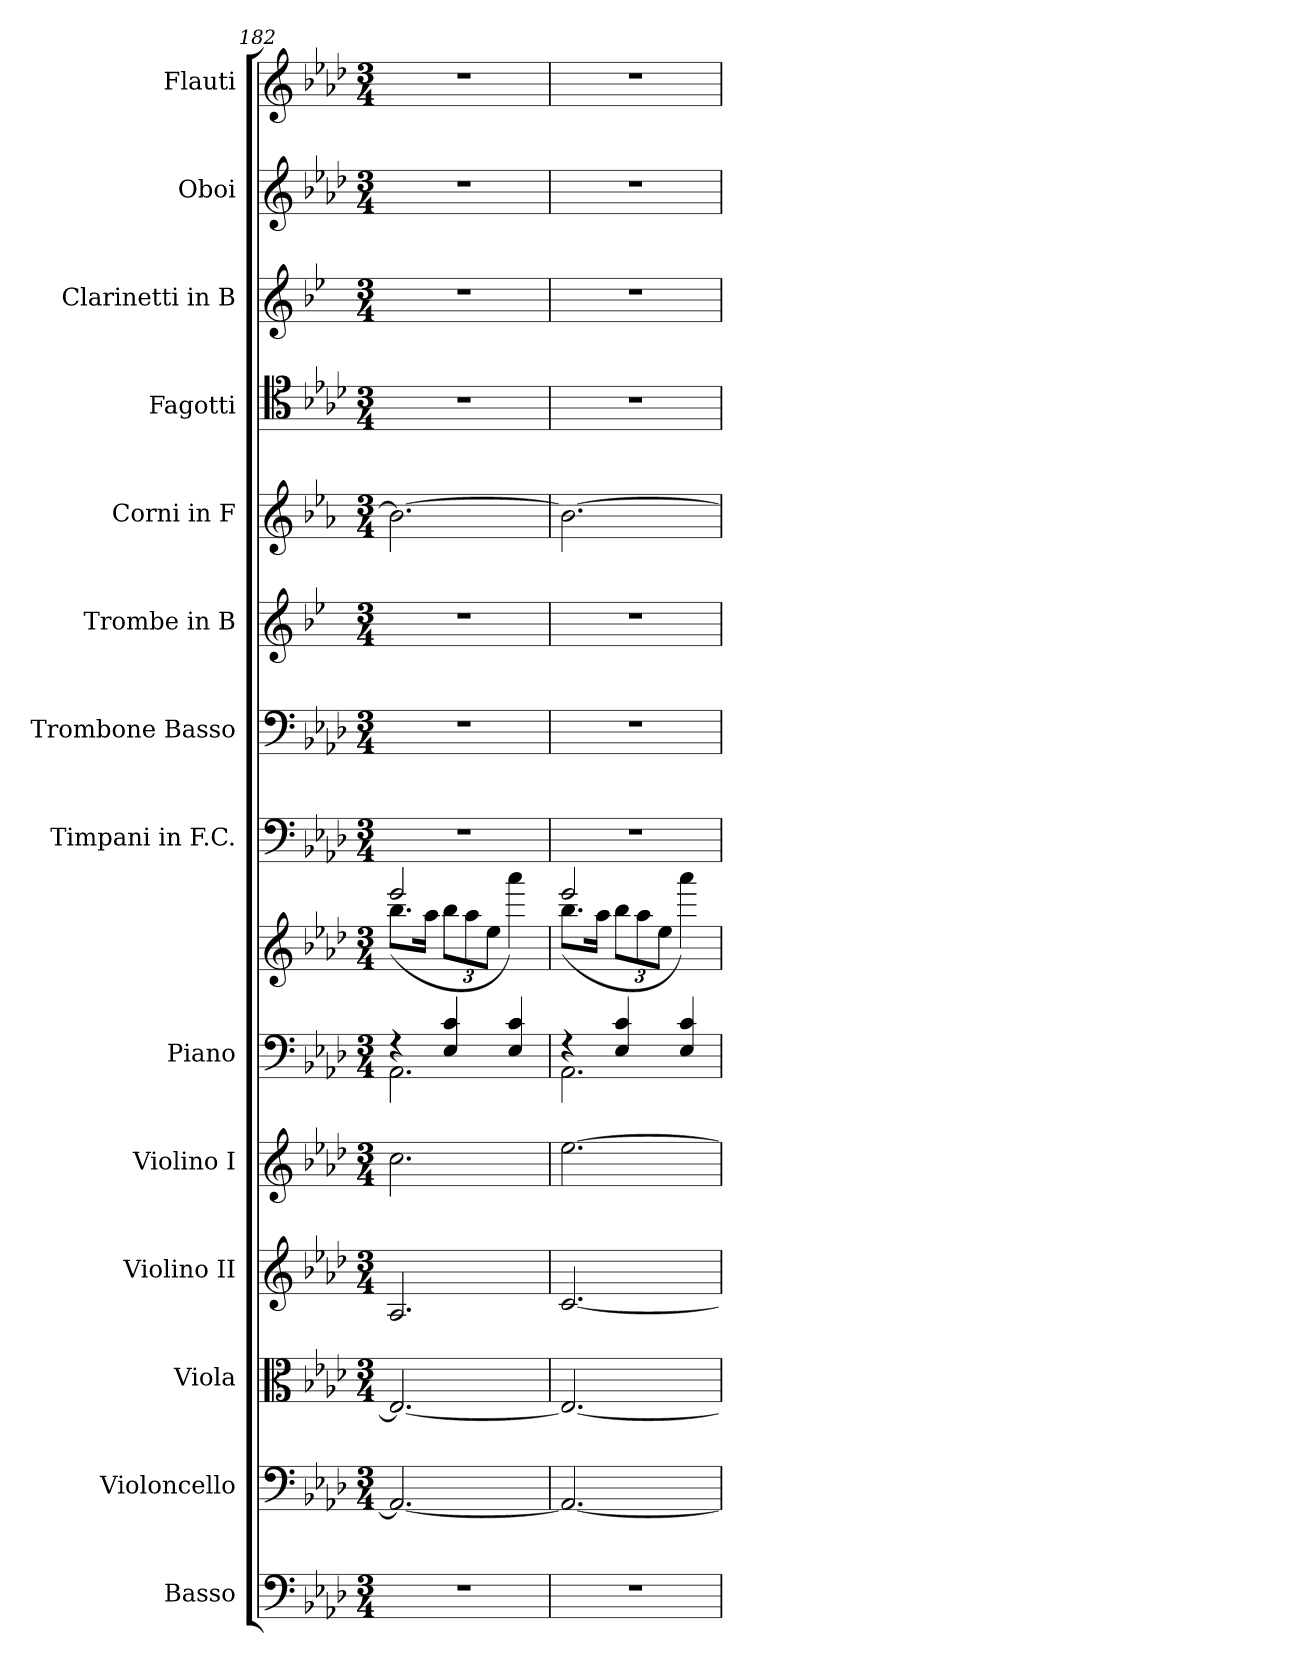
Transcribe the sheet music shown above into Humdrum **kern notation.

**kern	**kern	**kern	**kern	**kern	**kern	**kern	**kern	**kern	**kern	**kern	**kern	**kern	**kern	**kern
*part14	*part13	*part12	*part11	*part10	*part9	*part9	*part8	*part7	*part6	*part5	*part4	*part3	*part2	*part1
*staff15	*staff14	*staff13	*staff12	*staff11	*staff10	*staff9	*staff8	*staff7	*staff6	*staff5	*staff4	*staff3	*staff2	*staff1
*I"Basso	*I"Violoncello	*I"Viola	*I"Violino II	*I"Violino I	*I"Piano	*	*I"Timpani in F.C.	*I"Trombone Basso	*I"Trombe in B	*I"Corni in F	*I"Fagotti	*I"Clarinetti in B	*I"Oboi	*I"Flauti
*	*	*	*	*	*I'Pno.	*	*I'Timp.	*	*	*	*	*	*I'Ob.	*I'Fl.
*clefF4	*clefF4	*clefC3	*clefG2	*clefG2	*clefF4	*clefG2	*clefF4	*clefF4	*clefG2	*clefG2	*clefC4	*clefG2	*clefG2	*clefG2
*ITrd7c12	*	*	*	*	*	*	*	*	*ITrd1c2	*ITrd4c7	*	*ITrd1c2	*	*
*k[b-e-a-d-]	*k[b-e-a-d-]	*k[b-e-a-d-]	*k[b-e-a-d-]	*k[b-e-a-d-]	*k[b-e-a-d-]	*k[b-e-a-d-]	*k[b-e-a-d-]	*k[b-e-a-d-]	*k[b-e-a-d-]	*k[b-e-a-d-]	*k[b-e-a-d-]	*k[b-e-a-d-]	*k[b-e-a-d-]	*k[b-e-a-d-]
*M3/4	*M3/4	*M3/4	*M3/4	*M3/4	*M3/4	*M3/4	*M3/4	*M3/4	*M3/4	*M3/4	*M3/4	*M3/4	*M3/4	*M3/4
=182	=182	=182	=182	=182	=182	=182	=182	=182	=182	=182	=182	=182	=182	=182
*	*	*	*	*	*^	*^	*	*	*	*	*	*	*	*
2.r	2.AA-/_	2.E-/_	2.A-/	2.cc\	4r	2.AA-\	2eee-/	(<8.bb-\L	2.r	2.r	2.r	2.e-\_	2.r	2.r	2.r	2.r
.	.	.	.	.	.	.	.	16aa-\Jk	.	.	.	.	.	.	.	.
*	*	*	*	*	*	*	*	*Xbrackettup	*	*	*	*	*	*	*	*
.	.	.	.	.	4E-/ 4c/	.	.	12bb-\L	.	.	.	.	.	.	.	.
.	.	.	.	.	.	.	.	12aa-\	.	.	.	.	.	.	.	.
.	.	.	.	.	.	.	.	12ee-\J	.	.	.	.	.	.	.	.
.	.	.	.	.	4E-/ 4c/	.	4ryy	4aaa-\)	.	.	.	.	.	.	.	.
=183	=183	=183	=183	=183	=183	=183	=183	=183	=183	=183	=183	=183	=183	=183	=183	=183
2.r	2.AA-/_	2.E-/_	[2.c/	[2.ee-\	4r	2.AA-\	2eee-/	(<8.bb-\L	2.r	2.r	2.r	2.e-\_	2.r	2.r	2.r	2.r
.	.	.	.	.	.	.	.	16aa-\Jk	.	.	.	.	.	.	.	.
.	.	.	.	.	4E-/ 4c/	.	.	12bb-\L	.	.	.	.	.	.	.	.
.	.	.	.	.	.	.	.	12aa-\	.	.	.	.	.	.	.	.
.	.	.	.	.	.	.	.	12ee-\J	.	.	.	.	.	.	.	.
.	.	.	.	.	4E-/ 4c/	.	4ryy	4aaa-\)	.	.	.	.	.	.	.	.
*	*	*	*	*	*v	*v	*	*	*	*	*	*	*	*	*	*
*	*	*	*	*	*	*v	*v	*	*	*	*	*	*	*	*
=	=	=	=	=	=	=	=	=	=	=	=	=	=	=
*-	*-	*-	*-	*-	*-	*-	*-	*-	*-	*-	*-	*-	*-	*-
